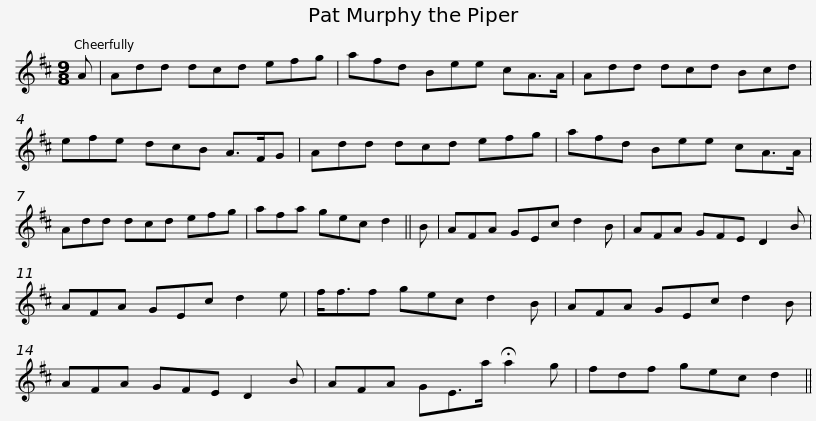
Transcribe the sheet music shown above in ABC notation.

X:1
L:1/8
M:9/8
I:linebreak $
K:D
V:1 treble
V:1
 A | Add dcd efg | afd Bee cA>A | Add dcd Bcd | efe dcB A>FG |$ %5
 Add dcd efg | afd Bee cA>A | Add dcd efg | afa gec d2 || B | %10
 AFA GEc d2 B |$ AFA GFE D2 B | AFA GEc d2 e | f<ff gec d2 B | AFA GEc d2 B | %15
 AFA GFE D2 B |$ AFA GE>a !fermata!a2 g | fdf gec d2 || %18
